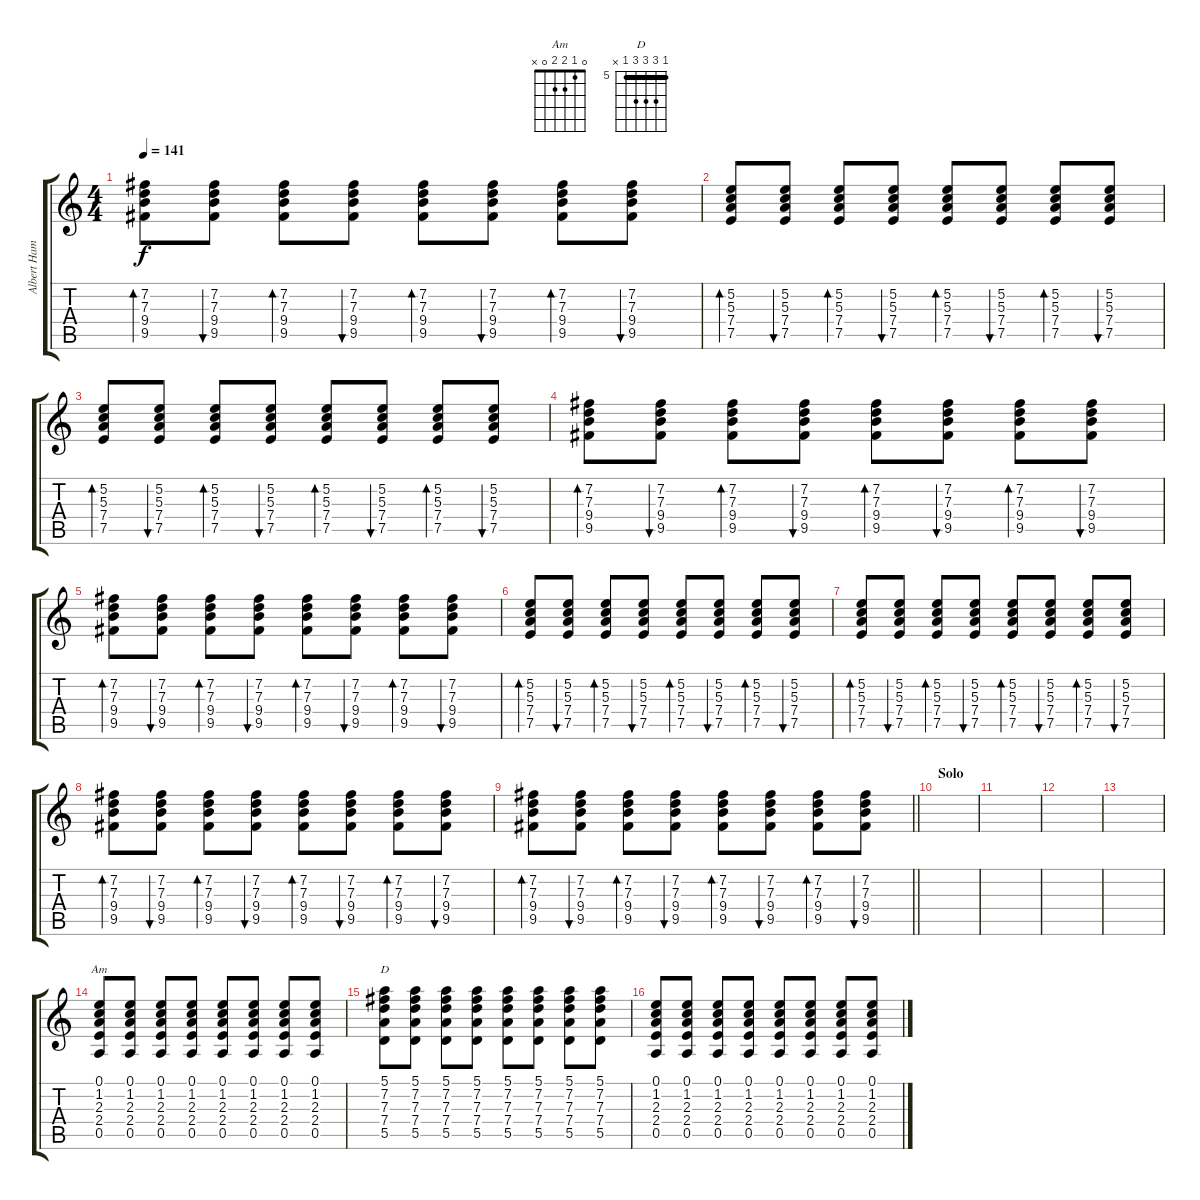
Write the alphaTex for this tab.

\track ("Albert Hammond Jr. - Rhythm Guitar" "Albert Ham") {instrument distortionguitar}
\staff {score tabs}
\tuning (E4 B3 G3 D3 A2 E2) {hide}
\chord ("Am" 0 1 2 2 0 x)
\chord ("D" 5 7 7 7 5 x) {firstfret 5 barre 5}
\ts (4 4)
\tempo 141
\clef g2
\ks c
(7.2 7.3 9.4 9.5).8{bd 60 dy f} (7.2 7.3 9.4 9.5).8{bu 60} (7.2 7.3 9.4 9.5).8{bd 60} (7.2 7.3 9.4 9.5).8{bu 60} (7.2 7.3 9.4 9.5).8{bd 60} (7.2 7.3 9.4 9.5).8{bu 60} (7.2 7.3 9.4 9.5).8{bd 60} (7.2 7.3 9.4 9.5).8{bu 60} |
(5.2 5.3 7.4 7.5).8{bd 60} (5.2 5.3 7.4 7.5).8{bu 60} (5.2 5.3 7.4 7.5).8{bd 60} (5.2 5.3 7.4 7.5).8{bu 60} (5.2 5.3 7.4 7.5).8{bd 60} (5.2 5.3 7.4 7.5).8{bu 60} (5.2 5.3 7.4 7.5).8{bd 60} (5.2 5.3 7.4 7.5).8{bu 60} |
(5.2 5.3 7.4 7.5).8{bd 60} (5.2 5.3 7.4 7.5).8{bu 60} (5.2 5.3 7.4 7.5).8{bd 60} (5.2 5.3 7.4 7.5).8{bu 60} (5.2 5.3 7.4 7.5).8{bd 60} (5.2 5.3 7.4 7.5).8{bu 60} (5.2 5.3 7.4 7.5).8{bd 60} (5.2 5.3 7.4 7.5).8{bu 60} |
(7.2 7.3 9.4 9.5).8{bd 60} (7.2 7.3 9.4 9.5).8{bu 60} (7.2 7.3 9.4 9.5).8{bd 60} (7.2 7.3 9.4 9.5).8{bu 60} (7.2 7.3 9.4 9.5).8{bd 60} (7.2 7.3 9.4 9.5).8{bu 60} (7.2 7.3 9.4 9.5).8{bd 60} (7.2 7.3 9.4 9.5).8{bu 60} |
(7.2 7.3 9.4 9.5).8{bd 60} (7.2 7.3 9.4 9.5).8{bu 60} (7.2 7.3 9.4 9.5).8{bd 60} (7.2 7.3 9.4 9.5).8{bu 60} (7.2 7.3 9.4 9.5).8{bd 60} (7.2 7.3 9.4 9.5).8{bu 60} (7.2 7.3 9.4 9.5).8{bd 60} (7.2 7.3 9.4 9.5).8{bu 60} |
(5.2 5.3 7.4 7.5).8{bd 60} (5.2 5.3 7.4 7.5).8{bu 60} (5.2 5.3 7.4 7.5).8{bd 60} (5.2 5.3 7.4 7.5).8{bu 60} (5.2 5.3 7.4 7.5).8{bd 60} (5.2 5.3 7.4 7.5).8{bu 60} (5.2 5.3 7.4 7.5).8{bd 60} (5.2 5.3 7.4 7.5).8{bu 60} |
(5.2 5.3 7.4 7.5).8{bd 60} (5.2 5.3 7.4 7.5).8{bu 60} (5.2 5.3 7.4 7.5).8{bd 60} (5.2 5.3 7.4 7.5).8{bu 60} (5.2 5.3 7.4 7.5).8{bd 60} (5.2 5.3 7.4 7.5).8{bu 60} (5.2 5.3 7.4 7.5).8{bd 60} (5.2 5.3 7.4 7.5).8{bu 60} |
(7.2 7.3 9.4 9.5).8{bd 60} (7.2 7.3 9.4 9.5).8{bu 60} (7.2 7.3 9.4 9.5).8{bd 60} (7.2 7.3 9.4 9.5).8{bu 60} (7.2 7.3 9.4 9.5).8{bd 60} (7.2 7.3 9.4 9.5).8{bu 60} (7.2 7.3 9.4 9.5).8{bd 60} (7.2 7.3 9.4 9.5).8{bu 60} |
\barLineRight lightlight
(7.2 7.3 9.4 9.5).8{bd 60} (7.2 7.3 9.4 9.5).8{bu 60} (7.2 7.3 9.4 9.5).8{bd 60} (7.2 7.3 9.4 9.5).8{bu 60} (7.2 7.3 9.4 9.5).8{bd 60} (7.2 7.3 9.4 9.5).8{bu 60} (7.2 7.3 9.4 9.5).8{bd 60} (7.2 7.3 9.4 9.5).8{bu 60} |
\section ("" "Solo")
|
|
|
|
(0.1 1.2 2.3 2.4 0.5).8{ch "Am" volume 10} (0.1 1.2 2.3 2.4 0.5).8 (0.1 1.2 2.3 2.4 0.5).8 (0.1 1.2 2.3 2.4 0.5).8 (0.1 1.2 2.3 2.4 0.5).8 (0.1 1.2 2.3 2.4 0.5).8 (0.1 1.2 2.3 2.4 0.5).8 (0.1 1.2 2.3 2.4 0.5).8 |
(5.1 7.2 7.3 7.4 5.5).8{ch "D"} (5.1 7.2 7.3 7.4 5.5).8 (5.1 7.2 7.3 7.4 5.5).8 (5.1 7.2 7.3 7.4 5.5).8 (5.1 7.2 7.3 7.4 5.5).8 (5.1 7.2 7.3 7.4 5.5).8 (5.1 7.2 7.3 7.4 5.5).8 (5.1 7.2 7.3 7.4 5.5).8 |
(0.1 1.2 2.3 2.4 0.5).8 (0.1 1.2 2.3 2.4 0.5).8 (0.1 1.2 2.3 2.4 0.5).8 (0.1 1.2 2.3 2.4 0.5).8 (0.1 1.2 2.3 2.4 0.5).8 (0.1 1.2 2.3 2.4 0.5).8 (0.1 1.2 2.3 2.4 0.5).8 (0.1 1.2 2.3 2.4 0.5).8
